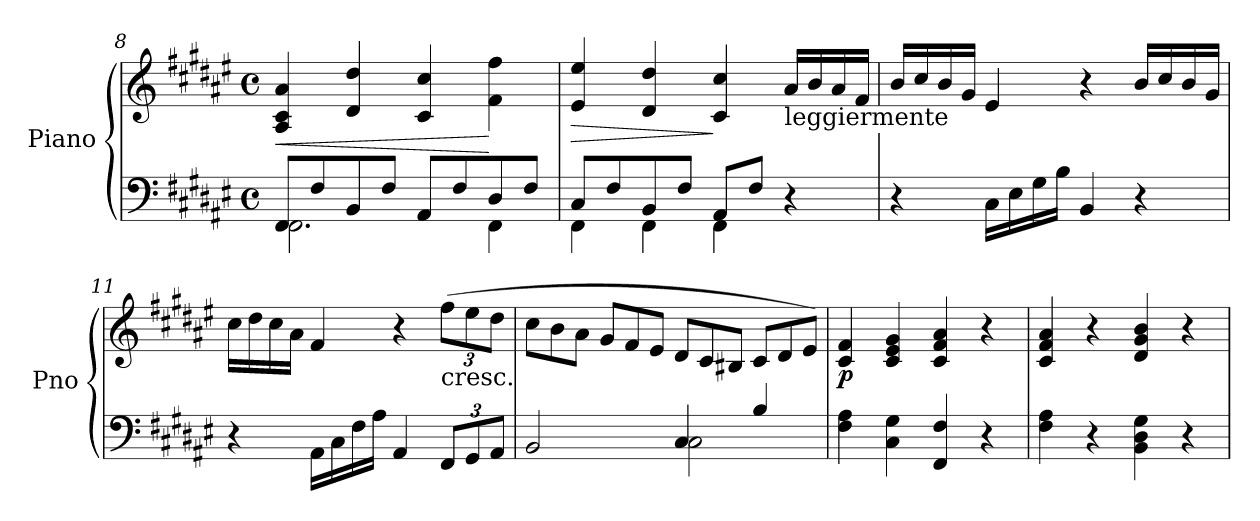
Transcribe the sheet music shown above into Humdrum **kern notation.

**kern	**kern	**dynam
*part1	*part1	*part1
*staff2	*staff1	*staff1/2
*I"Piano	*	*
*I'Pno	*	*
!!LO:LB:g=z
*clefF4	*clefG2	*
*k[f#c#g#d#a#e#]	*k[f#c#g#d#a#e#]	*
*F#:	*F#:	*
*M4/4	*M4/4	*
*met(c)	*met(c)	*
=8	=8	=8
*^	*	*
!	!	!	!LO:HP:b
8FF#/L	2.FF#\	4A#/ 4c#/ 4a#/	<
8F#/	.	.	.
8BB/	.	4d#/ 4dd#/	.
8F#/J	.	.	.
8AA#/L	.	4c#/ 4cc#/	.
8F#/	.	.	.
8D#/	4FF#\	4f#\ 4ff#\	[
8F#/J	.	.	.
=9	=9	=9	=9
!	!	!	!LO:HP:b
8C#/L	4FF#\	4e#/ 4ee#/	>
8F#/	.	.	.
8BB/	4FF#\	4d#/ 4dd#/	.
8F#/J	.	.	.
8AA#/L	4FF#\	4c#/ 4cc#/	]
8F#/J	.	.	.
!	!	!LO:TX:b:t=leggiermente	!
4r	4ryy	16a#/LL	.
.	.	16b/	.
.	.	16a#/	.
.	.	16f#/JJ	.
*v	*v	*	*
=10	=10	=10
4r	16b/LL	.
.	16cc#/	.
.	16b/	.
.	16g#/JJ	.
16C#\LL	4e#/	.
16E#\	.	.
16G#\	.	.
16B\JJ	.	.
4BB/	4r	.
4r	16b/LL	.
.	16cc#/	.
.	16b/	.
.	16g#/JJ	.
!!LO:LB:g=z
=11	=11	=11
4r	16cc#\LL	.
.	16dd#\	.
.	16cc#\	.
.	16a#\JJ	.
16AA#\LL	4f#/	.
16C#\	.	.
16F#\	.	.
16A#\JJ	.	.
4AA#/	4r	.
*Xbrackettup	*Xbrackettup	*
!	!LO:TX:b:t=cresc.	!
12FF#/L	(>12ff#\L	.
12GG#/	12ee#\	.
12AA#/J	12dd#\J	.
=12	=12	=12
*^	*	*
*	*	*Xtuplet	*
2BB/	2ryy	12cc#\L	.
.	.	12b\	.
.	.	12a#\J	.
.	.	12g#/L	.
.	.	12f#/	.
.	.	12e#/J	.
4C#/	2C#\	12d#/L	.
.	.	12c#/	.
.	.	12B#X/J	.
4B/	.	12c#/L	.
.	.	12d#/	.
.	.	12e#/J)	.
*v	*v	*	*
=13	=13	=13
!	!	!LO:DY:b
4F#\ 4A#\	4c#/ 4f#/	p
4C#\ 4G#\	4c#/ 4e#/ 4g#/	.
4FF#/ 4F#/	4c#/ 4f#/ 4a#/	.
4r	4r	.
=14	=14	=14
4F#\ 4A#\	4c#/ 4f#/ 4a#/	.
4r	4r	.
4BB\ 4D#\ 4G#\	4d#/ 4g#/ 4b/	.
4r	4r	.
=	=	=
*-	*-	*-
